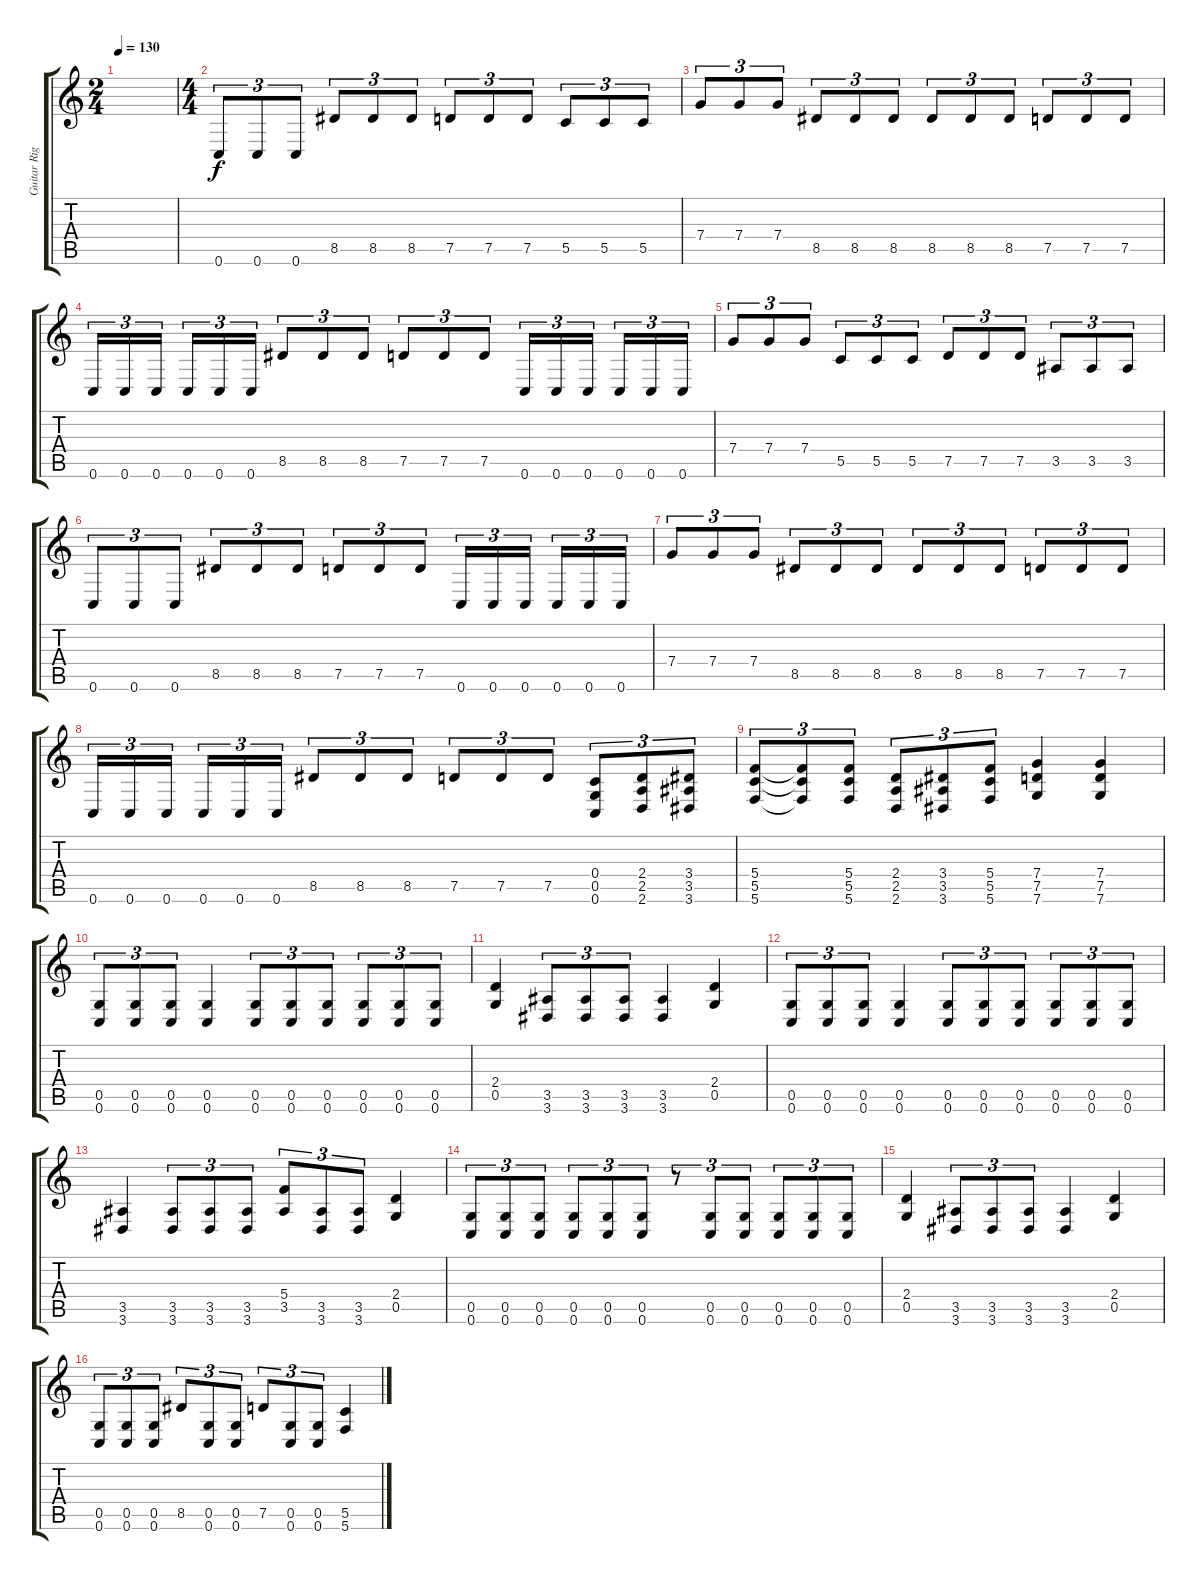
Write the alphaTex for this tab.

\track ("Guitar Right - Jari Mäenpää " "Guitar Rig") {instrument distortionguitar}
\staff {score tabs}
\tuning (D4 A3 F3 C3 G2 C2) {hide}
\ts (2 4)
\tempo 130
\clef g2
\ks c
|
\ts (4 4)
0.6.8{tu (3 2)} 0.6.8{tu (3 2)} 0.6.8{tu (3 2)} 8.5.8{tu (3 2)} 8.5.8{tu (3 2)} 8.5.8{tu (3 2)} 7.5.8{tu (3 2)} 7.5.8{tu (3 2)} 7.5.8{tu (3 2)} 5.5.8{tu (3 2)} 5.5.8{tu (3 2)} 5.5.8{tu (3 2)} |
7.4.8{tu (3 2)} 7.4.8{tu (3 2)} 7.4.8{tu (3 2)} 8.5.8{tu (3 2)} 8.5.8{tu (3 2)} 8.5.8{tu (3 2)} 8.5.8{tu (3 2)} 8.5.8{tu (3 2)} 8.5.8{tu (3 2)} 7.5.8{tu (3 2)} 7.5.8{tu (3 2)} 7.5.8{tu (3 2)} |
0.6.16{tu (3 2)} 0.6.16{tu (3 2)} 0.6.16{tu (3 2)} 0.6.16{tu (3 2)} 0.6.16{tu (3 2)} 0.6.16{tu (3 2)} 8.5.8{tu (3 2)} 8.5.8{tu (3 2)} 8.5.8{tu (3 2)} 7.5.8{tu (3 2)} 7.5.8{tu (3 2)} 7.5.8{tu (3 2)} 0.6.16{tu (3 2)} 0.6.16{tu (3 2)} 0.6.16{tu (3 2)} 0.6.16{tu (3 2)} 0.6.16{tu (3 2)} 0.6.16{tu (3 2)} |
7.4.8{tu (3 2)} 7.4.8{tu (3 2)} 7.4.8{tu (3 2)} 5.5.8{tu (3 2)} 5.5.8{tu (3 2)} 5.5.8{tu (3 2)} 7.5.8{tu (3 2)} 7.5.8{tu (3 2)} 7.5.8{tu (3 2)} 3.5.8{tu (3 2)} 3.5.8{tu (3 2)} 3.5.8{tu (3 2)} |
0.6.8{tu (3 2)} 0.6.8{tu (3 2)} 0.6.8{tu (3 2)} 8.5.8{tu (3 2)} 8.5.8{tu (3 2)} 8.5.8{tu (3 2)} 7.5.8{tu (3 2)} 7.5.8{tu (3 2)} 7.5.8{tu (3 2)} 0.6.16{tu (3 2)} 0.6.16{tu (3 2)} 0.6.16{tu (3 2)} 0.6.16{tu (3 2)} 0.6.16{tu (3 2)} 0.6.16{tu (3 2)} |
7.4.8{tu (3 2)} 7.4.8{tu (3 2)} 7.4.8{tu (3 2)} 8.5.8{tu (3 2)} 8.5.8{tu (3 2)} 8.5.8{tu (3 2)} 8.5.8{tu (3 2)} 8.5.8{tu (3 2)} 8.5.8{tu (3 2)} 7.5.8{tu (3 2)} 7.5.8{tu (3 2)} 7.5.8{tu (3 2)} |
0.6.16{tu (3 2)} 0.6.16{tu (3 2)} 0.6.16{tu (3 2)} 0.6.16{tu (3 2)} 0.6.16{tu (3 2)} 0.6.16{tu (3 2)} 8.5.8{tu (3 2)} 8.5.8{tu (3 2)} 8.5.8{tu (3 2)} 7.5.8{tu (3 2)} 7.5.8{tu (3 2)} 7.5.8{tu (3 2)} (0.4 0.5 0.6).8{tu (3 2)} (2.4 2.5 2.6).8{tu (3 2)} (3.4 3.5 3.6).8{tu (3 2)} |
(5.4 5.5 5.6).8{tu (3 2)} (5.4{t} 5.5{t} 5.6{t}).8{tu (3 2)} (5.4 5.5 5.6).8{tu (3 2)} (2.4 2.5 2.6).8{tu (3 2)} (3.4 3.5 3.6).8{tu (3 2)} (5.4 5.5 5.6).8{tu (3 2)} (7.4 7.5 7.6).4 (7.4 7.5 7.6).4 |
(0.5 0.6).8{tu (3 2)} (0.5 0.6).8{tu (3 2)} (0.5 0.6).8{tu (3 2)} (0.5 0.6).4 (0.5 0.6).8{tu (3 2)} (0.5 0.6).8{tu (3 2)} (0.5 0.6).8{tu (3 2)} (0.5 0.6).8{tu (3 2)} (0.5 0.6).8{tu (3 2)} (0.5 0.6).8{tu (3 2)} |
(2.4 0.5).4 (3.5 3.6).8{tu (3 2)} (3.5 3.6).8{tu (3 2)} (3.5 3.6).8{tu (3 2)} (3.5 3.6).4 (2.4 0.5).4 |
(0.5 0.6).8{tu (3 2)} (0.5 0.6).8{tu (3 2)} (0.5 0.6).8{tu (3 2)} (0.5 0.6).4 (0.5 0.6).8{tu (3 2)} (0.5 0.6).8{tu (3 2)} (0.5 0.6).8{tu (3 2)} (0.5 0.6).8{tu (3 2)} (0.5 0.6).8{tu (3 2)} (0.5 0.6).8{tu (3 2)} |
(3.5 3.6).4 (3.5 3.6).8{tu (3 2)} (3.5 3.6).8{tu (3 2)} (3.5 3.6).8{tu (3 2)} (5.4 3.5).8{tu (3 2)} (3.5 3.6).8{tu (3 2)} (3.5 3.6).8{tu (3 2)} (2.4 0.5).4 |
(0.5 0.6).8{tu (3 2)} (0.5 0.6).8{tu (3 2)} (0.5 0.6).8{tu (3 2)} (0.5 0.6).8{tu (3 2)} (0.5 0.6).8{tu (3 2)} (0.5 0.6).8{tu (3 2)} r.8{tu (3 2)} (0.5 0.6).8{tu (3 2)} (0.5 0.6).8{tu (3 2)} (0.5 0.6).8{tu (3 2)} (0.5 0.6).8{tu (3 2)} (0.5 0.6).8{tu (3 2)} |
(2.4 0.5).4 (3.5 3.6).8{tu (3 2)} (3.5 3.6).8{tu (3 2)} (3.5 3.6).8{tu (3 2)} (3.5 3.6).4 (2.4 0.5).4 |
(0.5 0.6).8{tu (3 2)} (0.5 0.6).8{tu (3 2)} (0.5 0.6).8{tu (3 2)} 8.5.8{tu (3 2)} (0.5 0.6).8{tu (3 2)} (0.5 0.6).8{tu (3 2)} 7.5.8{tu (3 2)} (0.5 0.6).8{tu (3 2)} (0.5 0.6).8{tu (3 2)} (5.5 5.6).4
